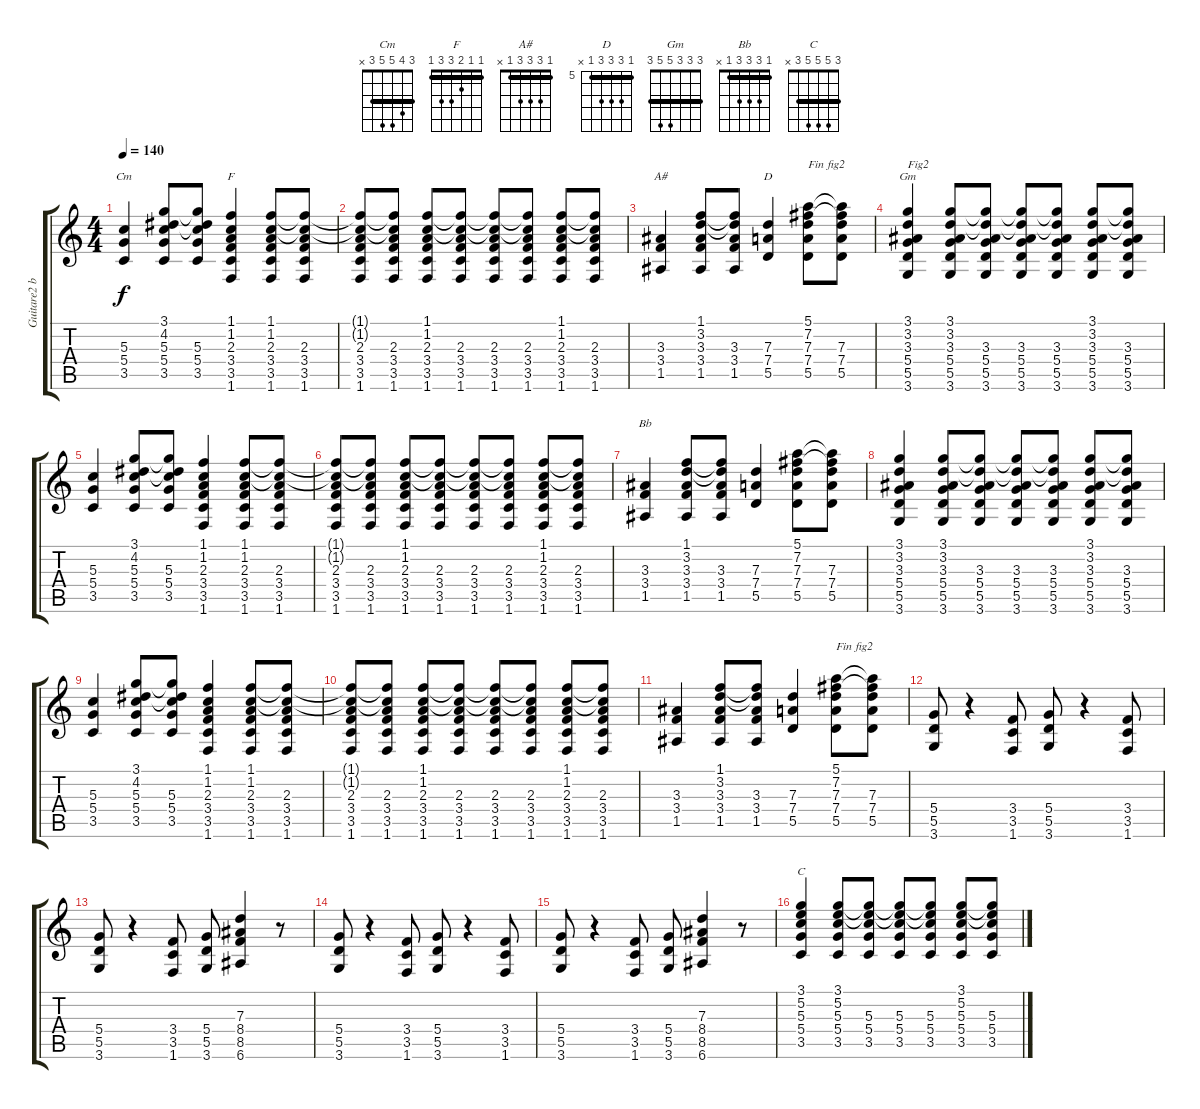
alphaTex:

\track ("Guitare2 bis" "Guitare2 b") {instrument overdrivenguitar}
\staff {score tabs}
\tuning (E4 B3 G3 D3 A2 E2) {hide}
\chord ("Cm" 3 4 5 5 3 x) {barre 3}
\chord ("F" 1 1 2 3 3 1) {barre 1}
\chord ("A#" 1 3 3 3 1 x) {barre 1}
\chord ("D" 5 7 7 7 5 x) {firstfret 5 barre 5}
\chord ("Gm" 3 3 3 5 5 3) {barre 3}
\chord ("Bb" 1 3 3 3 1 x) {barre 1}
\chord ("C" 3 5 5 5 3 x) {barre 3}
\ts (4 4)
\tempo 140
\clef g2
\ks c
(5.3 5.4 3.5).4{ch "Cm" dy f} (3.1 4.2 5.3 5.4 3.5).8 (3.1{t} 4.2{t} 5.3 5.4 3.5).8 (1.1 1.2 2.3 3.4 3.5 1.6).4{ch "F"} (1.1 1.2 2.3 3.4 3.5 1.6).8 (1.1{t} 1.2{t} 2.3 3.4 3.5 1.6).8 |
(1.1{t} 1.2{t} 2.3 3.4 3.5 1.6).8 (1.1{t} 1.2{t} 2.3 3.4 3.5 1.6).8 (1.1 1.2 2.3 3.4 3.5 1.6).8 (1.1{t} 1.2{t} 2.3 3.4 3.5 1.6).8 (1.1{t} 1.2{t} 2.3 3.4 3.5 1.6).8 (1.1{t} 1.2{t} 2.3 3.4 3.5 1.6).8 (1.1 1.2 2.3 3.4 3.5 1.6).8 (1.1{t} 1.2{t} 2.3 3.4 3.5 1.6).8 |
(3.3 3.4 1.5).4{ch "A#"} (1.1 3.2 3.3 3.4 1.5).8 (1.1{t} 3.2{t} 3.3 3.4 1.5).8 (7.3 7.4 5.5).4{ch "D"} (5.1 7.2 7.3 7.4 5.5).8{txt "Fin fig2"} (5.1{t} 7.2{t} 7.3 7.4 5.5).8 |
(3.1 3.2 3.3 5.4 5.5 3.6).4{ch "Gm" txt "Fig2"} (3.1 3.2 3.3 5.4 5.5 3.6).8 (3.1{t} 3.2{t} 3.3 5.4 5.5 3.6).8 (3.1{t} 3.2{t} 3.3 5.4 5.5 3.6).8 (3.1{t} 3.2{t} 3.3 5.4 5.5 3.6).8 (3.1 3.2 3.3 5.4 5.5 3.6).8 (3.1{t} 3.2{t} 3.3 5.4 5.5 3.6).8 |
(5.3 5.4 3.5).4 (3.1 4.2 5.3 5.4 3.5).8 (3.1{t} 4.2{t} 5.3 5.4 3.5).8 (1.1 1.2 2.3 3.4 3.5 1.6).4 (1.1 1.2 2.3 3.4 3.5 1.6).8 (1.1{t} 1.2{t} 2.3 3.4 3.5 1.6).8 |
(1.1{t} 1.2{t} 2.3 3.4 3.5 1.6).8 (1.1{t} 1.2{t} 2.3 3.4 3.5 1.6).8 (1.1 1.2 2.3 3.4 3.5 1.6).8 (1.1{t} 1.2{t} 2.3 3.4 3.5 1.6).8 (1.1{t} 1.2{t} 2.3 3.4 3.5 1.6).8 (1.1{t} 1.2{t} 2.3 3.4 3.5 1.6).8 (1.1 1.2 2.3 3.4 3.5 1.6).8 (1.1{t} 1.2{t} 2.3 3.4 3.5 1.6).8 |
(3.3 3.4 1.5).4{ch "Bb"} (1.1 3.2 3.3 3.4 1.5).8 (1.1{t} 3.2{t} 3.3 3.4 1.5).8 (7.3 7.4 5.5).4 (5.1 7.2 7.3 7.4 5.5).8 (5.1{t} 7.2{t} 7.3 7.4 5.5).8 |
(3.1 3.2 3.3 5.4 5.5 3.6).4 (3.1 3.2 3.3 5.4 5.5 3.6).8 (3.1{t} 3.2{t} 3.3 5.4 5.5 3.6).8 (3.1{t} 3.2{t} 3.3 5.4 5.5 3.6).8 (3.1{t} 3.2{t} 3.3 5.4 5.5 3.6).8 (3.1 3.2 3.3 5.4 5.5 3.6).8 (3.1{t} 3.2{t} 3.3 5.4 5.5 3.6).8 |
(5.3 5.4 3.5).4 (3.1 4.2 5.3 5.4 3.5).8 (3.1{t} 4.2{t} 5.3 5.4 3.5).8 (1.1 1.2 2.3 3.4 3.5 1.6).4 (1.1 1.2 2.3 3.4 3.5 1.6).8 (1.1{t} 1.2{t} 2.3 3.4 3.5 1.6).8 |
(1.1{t} 1.2{t} 2.3 3.4 3.5 1.6).8 (1.1{t} 1.2{t} 2.3 3.4 3.5 1.6).8 (1.1 1.2 2.3 3.4 3.5 1.6).8 (1.1{t} 1.2{t} 2.3 3.4 3.5 1.6).8 (1.1{t} 1.2{t} 2.3 3.4 3.5 1.6).8 (1.1{t} 1.2{t} 2.3 3.4 3.5 1.6).8 (1.1 1.2 2.3 3.4 3.5 1.6).8 (1.1{t} 1.2{t} 2.3 3.4 3.5 1.6).8 |
(3.3 3.4 1.5).4 (1.1 3.2 3.3 3.4 1.5).8 (1.1{t} 3.2{t} 3.3 3.4 1.5).8 (7.3 7.4 5.5).4 (5.1 7.2 7.3 7.4 5.5).8{txt "Fin fig2"} (5.1{t} 7.2{t} 7.3 7.4 5.5).8 |
(5.4 5.5 3.6).8 r.4 (3.4 3.5 1.6).8 (5.4 5.5 3.6).8 r.4 (3.4 3.5 1.6).8 |
(5.4 5.5 3.6).8 r.4 (3.4 3.5 1.6).8 (5.4 5.5 3.6).8 (7.3 8.4 8.5 6.6).4 r.8 |
(5.4 5.5 3.6).8 r.4 (3.4 3.5 1.6).8 (5.4 5.5 3.6).8 r.4 (3.4 3.5 1.6).8 |
(5.4 5.5 3.6).8 r.4 (3.4 3.5 1.6).8 (5.4 5.5 3.6).8 (7.3 8.4 8.5 6.6).4 r.8 |
(3.1 5.2 5.3 5.4 3.5).4{ch "C"} (3.1 5.2 5.3 5.4 3.5).8 (3.1{t} 5.2{t} 5.3 5.4 3.5).8 (3.1{t} 5.2{t} 5.3 5.4 3.5).8 (3.1{t} 5.2{t} 5.3 5.4 3.5).8 (3.1 5.2 5.3 5.4 3.5).8 (3.1{t} 5.2{t} 5.3 5.4 3.5).8
